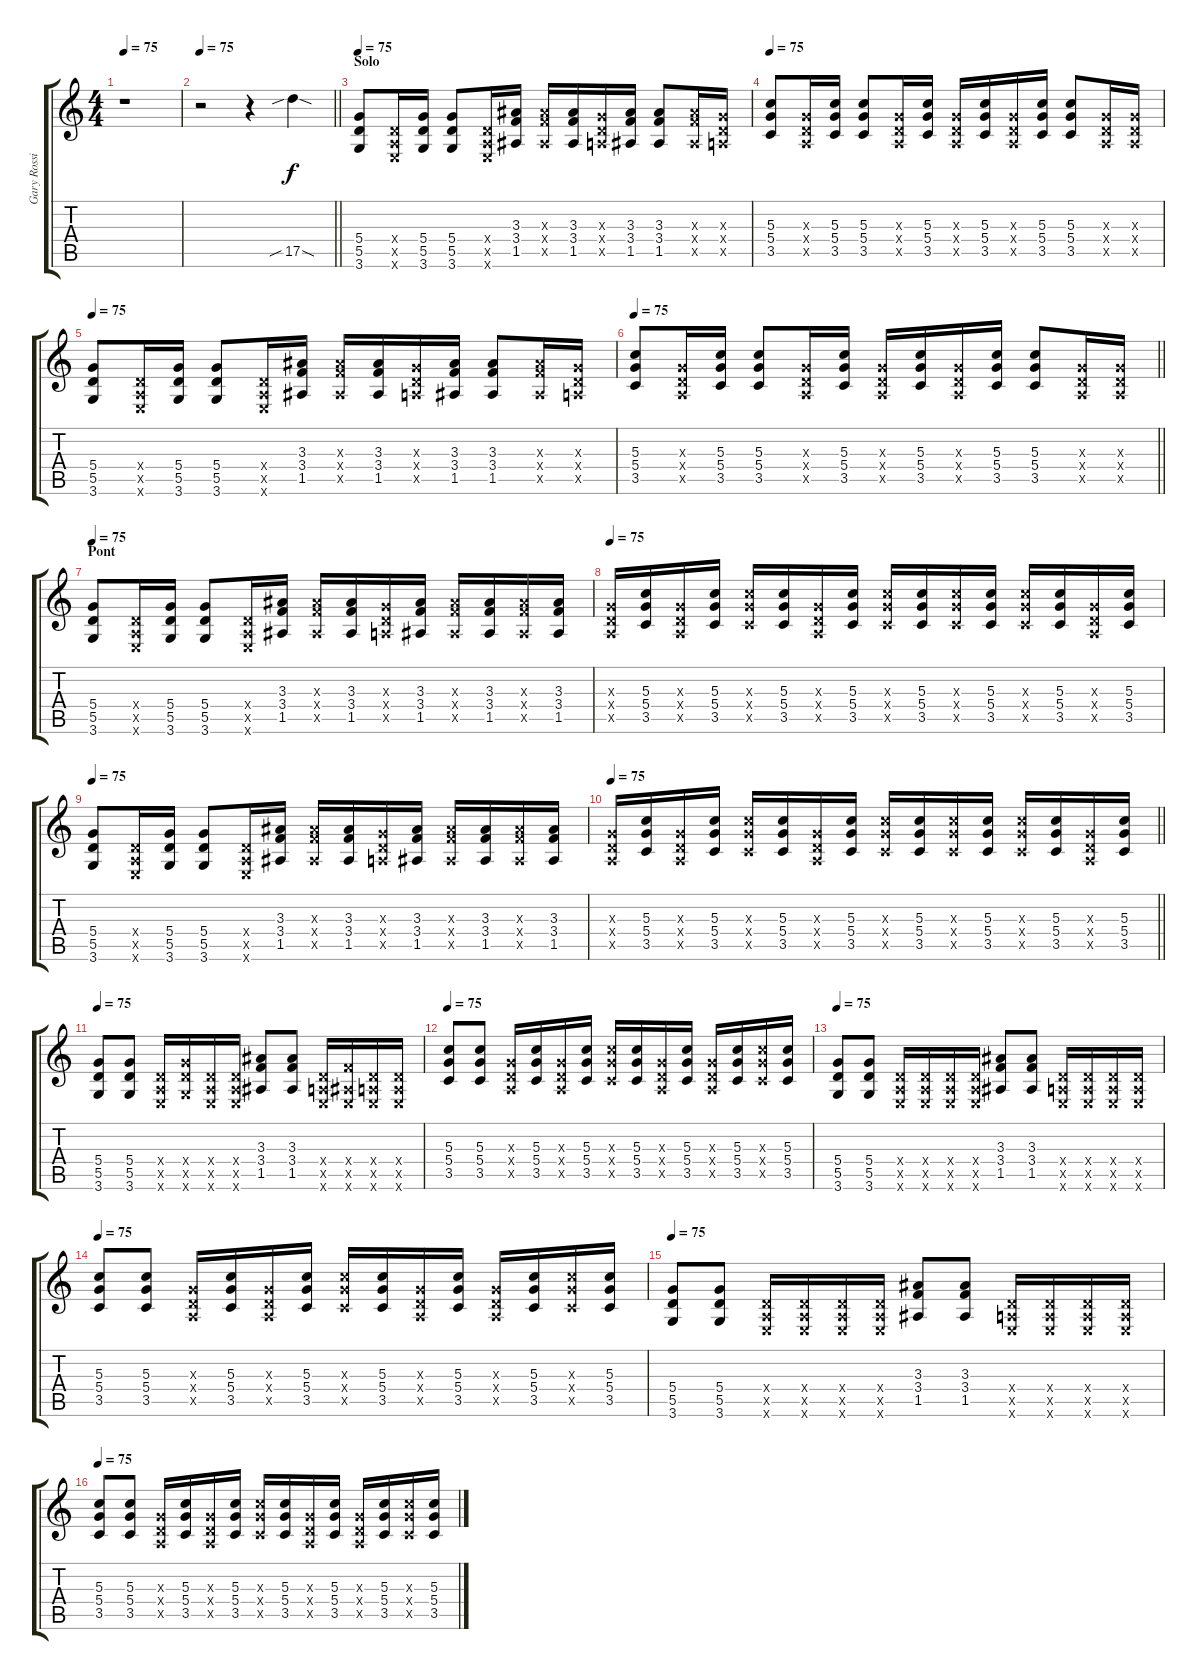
\track ("Gary Rossington (slide/rhythm guitar)" "Gary Rossi") {instrument overdrivenguitar}
\staff {score tabs}
\tuning (E4 B3 G3 D3 A2 E2) {hide}
\ts (4 4)
\tempo 75
\clef g2
\ks c
r.1{dy f} |
\tempo 75
\barLineRight lightlight
r.2 r.4 17.5{sib sod}.4 |
\section ("" "Solo")
\tempo 75
(5.4 5.5 3.6).8{volume 8} (0.4{x} 0.5{x} 0.6{x}).16 (5.4 5.5 3.6).16 (5.4 5.5 3.6).8 (0.4{x} 0.5{x} 0.6{x}).16 (3.3 3.4 1.5).16 (3.3{x} 3.4{x} 1.5{x}).16 (3.3 3.4 1.5).16 (0.3{x} 0.4{x} 0.5{x}).16 (3.3 3.4 1.5).16 (3.3 3.4 1.5).8 (3.3{x} 3.4{x} 1.5{x}).16 (0.3{x} 0.4{x} 0.5{x}).16 |
\tempo 75
(5.3 5.4 3.5).8 (0.3{x} 0.4{x} 0.5{x}).16 (5.3 5.4 3.5).16 (5.3 5.4 3.5).8 (0.3{x} 0.4{x} 0.5{x}).16 (5.3 5.4 3.5).16 (0.3{x} 0.4{x} 0.5{x}).16 (5.3 5.4 3.5).16 (0.3{x} 0.4{x} 0.5{x}).16 (5.3 5.4 3.5).16 (5.3 5.4 3.5).8 (0.3{x} 0.4{x} 0.5{x}).16 (0.3{x} 0.4{x} 0.5{x}).16 |
\tempo 75
(5.4 5.5 3.6).8 (0.4{x} 0.5{x} 0.6{x}).16 (5.4 5.5 3.6).16 (5.4 5.5 3.6).8 (0.4{x} 0.5{x} 0.6{x}).16 (3.3 3.4 1.5).16 (3.3{x} 3.4{x} 1.5{x}).16 (3.3 3.4 1.5).16 (0.3{x} 0.4{x} 0.5{x}).16 (3.3 3.4 1.5).16 (3.3 3.4 1.5).8 (3.3{x} 3.4{x} 1.5{x}).16 (0.3{x} 0.4{x} 0.5{x}).16 |
\tempo 75
\barLineRight lightlight
(5.3 5.4 3.5).8 (0.3{x} 0.4{x} 0.5{x}).16 (5.3 5.4 3.5).16 (5.3 5.4 3.5).8 (0.3{x} 0.4{x} 0.5{x}).16 (5.3 5.4 3.5).16 (0.3{x} 0.4{x} 0.5{x}).16 (5.3 5.4 3.5).16 (0.3{x} 0.4{x} 0.5{x}).16 (5.3 5.4 3.5).16 (5.3 5.4 3.5).8 (0.3{x} 0.4{x} 0.5{x}).16 (0.3{x} 0.4{x} 0.5{x}).16 |
\section ("" "Pont")
\tempo 75
(5.4 5.5 3.6).8 (0.4{x} 0.5{x} 0.6{x}).16 (5.4 5.5 3.6).16 (5.4 5.5 3.6).8 (0.4{x} 0.5{x} 0.6{x}).16 (3.3 3.4 1.5).16 (3.3{x} 3.4{x} 1.5{x}).16 (3.3 3.4 1.5).16 (0.3{x} 0.4{x} 0.5{x}).16 (3.3 3.4 1.5).16 (3.3{x} 3.4{x} 1.5{x}).16 (3.3 3.4 1.5).16 (3.3{x} 3.4{x} 1.5{x}).16 (3.3 3.4 1.5).16 |
\tempo 75
(0.3{x} 0.4{x} 0.5{x}).16 (5.3 5.4 3.5).16 (0.3{x} 0.4{x} 0.5{x}).16 (5.3 5.4 3.5).16 (5.3{x} 5.4{x} 3.5{x}).16 (5.3 5.4 3.5).16 (0.3{x} 0.4{x} 0.5{x}).16 (5.3 5.4 3.5).16 (5.3{x} 5.4{x} 3.5{x}).16 (5.3 5.4 3.5).16 (5.3{x} 5.4{x} 3.5{x}).16 (5.3 5.4 3.5).16 (5.3{x} 5.4{x} 3.5{x}).16 (5.3 5.4 3.5).16 (0.3{x} 0.4{x} 0.5{x}).16 (5.3 5.4 3.5).16 |
\tempo 75
(5.4 5.5 3.6).8 (0.4{x} 0.5{x} 0.6{x}).16 (5.4 5.5 3.6).16 (5.4 5.5 3.6).8 (0.4{x} 0.5{x} 0.6{x}).16 (3.3 3.4 1.5).16 (3.3{x} 3.4{x} 1.5{x}).16 (3.3 3.4 1.5).16 (0.3{x} 0.4{x} 0.5{x}).16 (3.3 3.4 1.5).16 (3.3{x} 3.4{x} 1.5{x}).16 (3.3 3.4 1.5).16 (3.3{x} 3.4{x} 1.5{x}).16 (3.3 3.4 1.5).16 |
\tempo 75
\barLineRight lightlight
(0.3{x} 0.4{x} 0.5{x}).16 (5.3 5.4 3.5).16 (0.3{x} 0.4{x} 0.5{x}).16 (5.3 5.4 3.5).16 (5.3{x} 5.4{x} 3.5{x}).16 (5.3 5.4 3.5).16 (0.3{x} 0.4{x} 0.5{x}).16 (5.3 5.4 3.5).16 (5.3{x} 5.4{x} 3.5{x}).16 (5.3 5.4 3.5).16 (5.3{x} 5.4{x} 3.5{x}).16 (5.3 5.4 3.5).16 (5.3{x} 5.4{x} 3.5{x}).16 (5.3 5.4 3.5).16 (0.3{x} 0.4{x} 0.5{x}).16 (5.3 5.4 3.5).16 |
\section ("" "")
\tempo 75
(5.4 5.5 3.6).8 (5.4 5.5 3.6).8 (0.4{x} 0.5{x} 0.6{x}).16 (5.4{x} 5.5{x} 3.6{x}).16 (0.4{x} 0.5{x} 0.6{x}).16 (0.4{x} 0.5{x} 0.6{x}).16 (3.3 3.4 1.5).8 (3.3 3.4 1.5).8 (0.4{x} 0.5{x} 0.6{x}).16 (3.4{x} 1.5{x} 0.6{x}).16 (0.4{x} 0.5{x} 0.6{x}).16 (0.4{x} 0.5{x} 0.6{x}).16 |
\tempo 75
(5.3 5.4 3.5).8 (5.3 5.4 3.5).8 (0.3{x} 0.4{x} 0.5{x}).16 (5.3 5.4 3.5).16 (0.3{x} 0.4{x} 0.5{x}).16 (5.3 5.4 3.5).16 (5.3{x} 5.4{x} 3.5{x}).16 (5.3 5.4 3.5).16 (0.3{x} 0.4{x} 0.5{x}).16 (5.3 5.4 3.5).16 (0.3{x} 0.4{x} 0.5{x}).16 (5.3 5.4 3.5).16 (5.3{x} 5.4{x} 3.5{x}).16 (5.3 5.4 3.5).16 |
\tempo 75
(5.4 5.5 3.6).8 (5.4 5.5 3.6).8 (0.4{x} 0.5{x} 0.6{x}).16 (0.4{x} 0.5{x} 0.6{x}).16 (0.4{x} 0.5{x} 0.6{x}).16 (0.4{x} 0.5{x} 0.6{x}).16 (3.3 3.4 1.5).8 (3.3 3.4 1.5).8 (0.4{x} 0.5{x} 0.6{x}).16 (0.4{x} 0.5{x} 0.6{x}).16 (0.4{x} 0.5{x} 0.6{x}).16 (0.4{x} 0.5{x} 0.6{x}).16 |
\tempo 75
(5.3 5.4 3.5).8 (5.3 5.4 3.5).8 (0.3{x} 0.4{x} 0.5{x}).16 (5.3 5.4 3.5).16 (0.3{x} 0.4{x} 0.5{x}).16 (5.3 5.4 3.5).16 (5.3{x} 5.4{x} 3.5{x}).16 (5.3 5.4 3.5).16 (0.3{x} 0.4{x} 0.5{x}).16 (5.3 5.4 3.5).16 (0.3{x} 0.4{x} 0.5{x}).16 (5.3 5.4 3.5).16 (5.3{x} 5.4{x} 3.5{x}).16 (5.3 5.4 3.5).16 |
\tempo 75
(5.4 5.5 3.6).8 (5.4 5.5 3.6).8 (0.4{x} 0.5{x} 0.6{x}).16 (0.4{x} 0.5{x} 0.6{x}).16 (0.4{x} 0.5{x} 0.6{x}).16 (0.4{x} 0.5{x} 0.6{x}).16 (3.3 3.4 1.5).8 (3.3 3.4 1.5).8 (0.4{x} 0.5{x} 0.6{x}).16 (0.4{x} 0.5{x} 0.6{x}).16 (0.4{x} 0.5{x} 0.6{x}).16 (0.4{x} 0.5{x} 0.6{x}).16 |
\tempo 75
(5.3 5.4 3.5).8 (5.3 5.4 3.5).8 (0.3{x} 0.4{x} 0.5{x}).16 (5.3 5.4 3.5).16 (0.3{x} 0.4{x} 0.5{x}).16 (5.3 5.4 3.5).16 (5.3{x} 5.4{x} 3.5{x}).16 (5.3 5.4 3.5).16 (0.3{x} 0.4{x} 0.5{x}).16 (5.3 5.4 3.5).16 (0.3{x} 0.4{x} 0.5{x}).16 (5.3 5.4 3.5).16 (5.3{x} 5.4{x} 3.5{x}).16 (5.3 5.4 3.5).16
